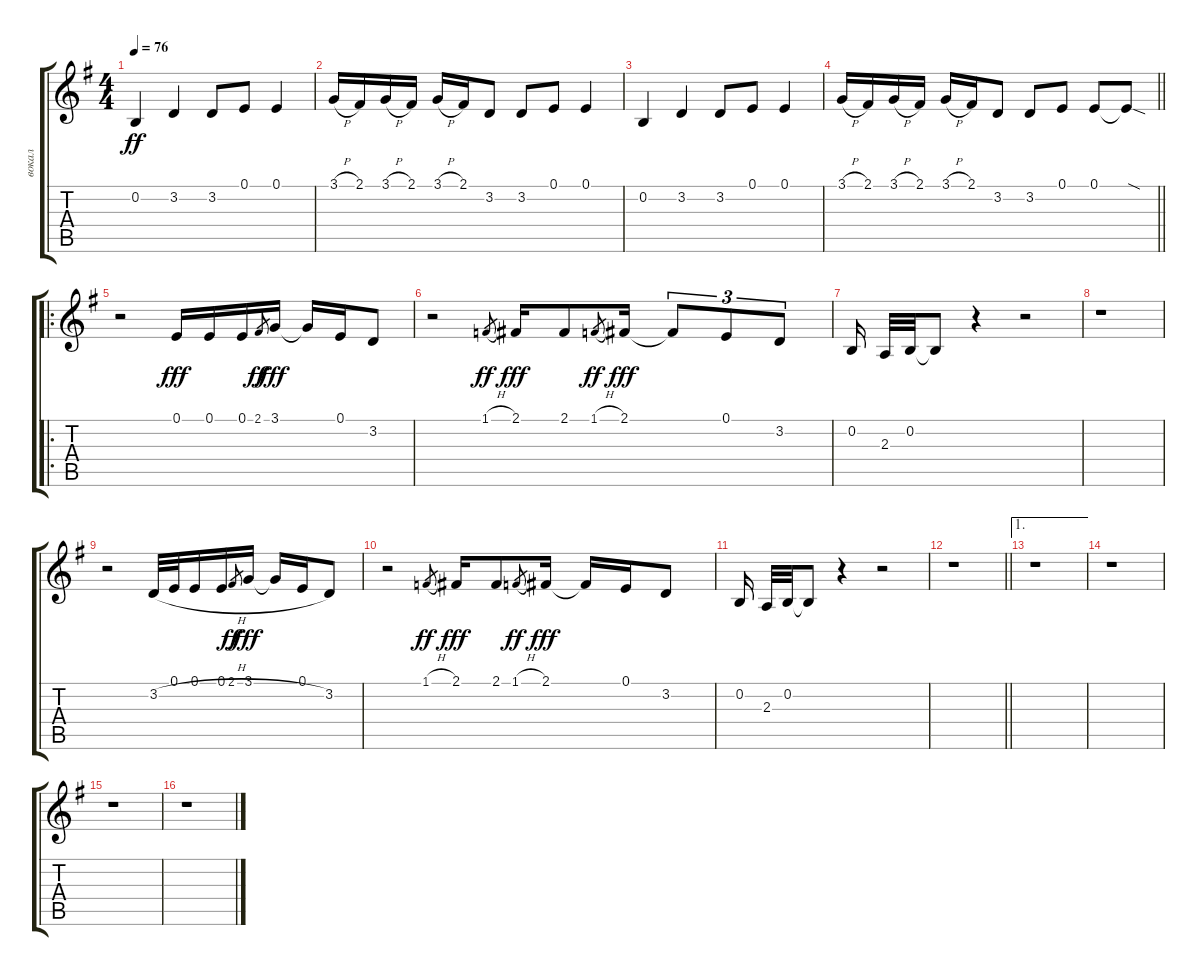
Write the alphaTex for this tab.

\track ("вокал" "вокал") {instrument accordion}
\staff {score tabs}
\tuning (E4 B3 G3 D3 A2 E2) {hide}
\ts (4 4)
\section ("" "")
\tempo 76
\clef g2
\ks eminor
0.2.4{dy ff} 3.2.4 3.2.8 0.1.8 0.1.4 |
3.1{h}.16 2.1.16 3.1{h}.16 2.1.16 3.1{h}.16 2.1.16 3.2.8 3.2.8 0.1.8 0.1.4 |
0.2.4 3.2.4 3.2.8 0.1.8 0.1.4 |
\barLineRight lightlight
3.1{h}.16 2.1.16 3.1{h}.16 2.1.16 3.1{h}.16 2.1.16 3.2.8 3.2.8 0.1.8 0.1.8 0.1{sod t}.8 |
\ro
\section ("" "")
r.2 0.1.16{dy fff} 0.1.16 0.1.16 2.1.8{gr dy ff} 3.1.16{dy fff} 3.1{t}.16 0.1.16 3.2.8 |
r.2 1.1{h}.8{gr dy ff} 2.1.16{dy fff} 2.1.8 1.1{h}.8{gr dy ff} 2.1.16{dy fff} 2.1{t}.8{tu (3 2)} 0.1.8{tu (3 2)} 3.2.8{tu (3 2)} |
0.2.16{beam split} 2.3.32 0.2.32 0.2{t}.8 r.4 r.2 |
r.1 |
r.2 3.2{h}.32 0.1.32 0.1.16 0.1.16 2.1.8{gr dy ff} 3.1.16{dy fff} 3.1{t}.16 0.1.16 3.2.8 |
r.2 1.1{h}.8{gr dy ff} 2.1.16{dy fff} 2.1.8 1.1{h}.8{gr dy ff} 2.1.16{dy fff} 2.1{t}.16 0.1.16 3.2.8 |
0.2.16{beam split} 2.3.32 0.2.32 0.2{t}.8 r.4 r.2 |
\barLineRight lightlight
r.1 |
\ae 1
r.1 |
r.1 |
r.1 |
r.1
